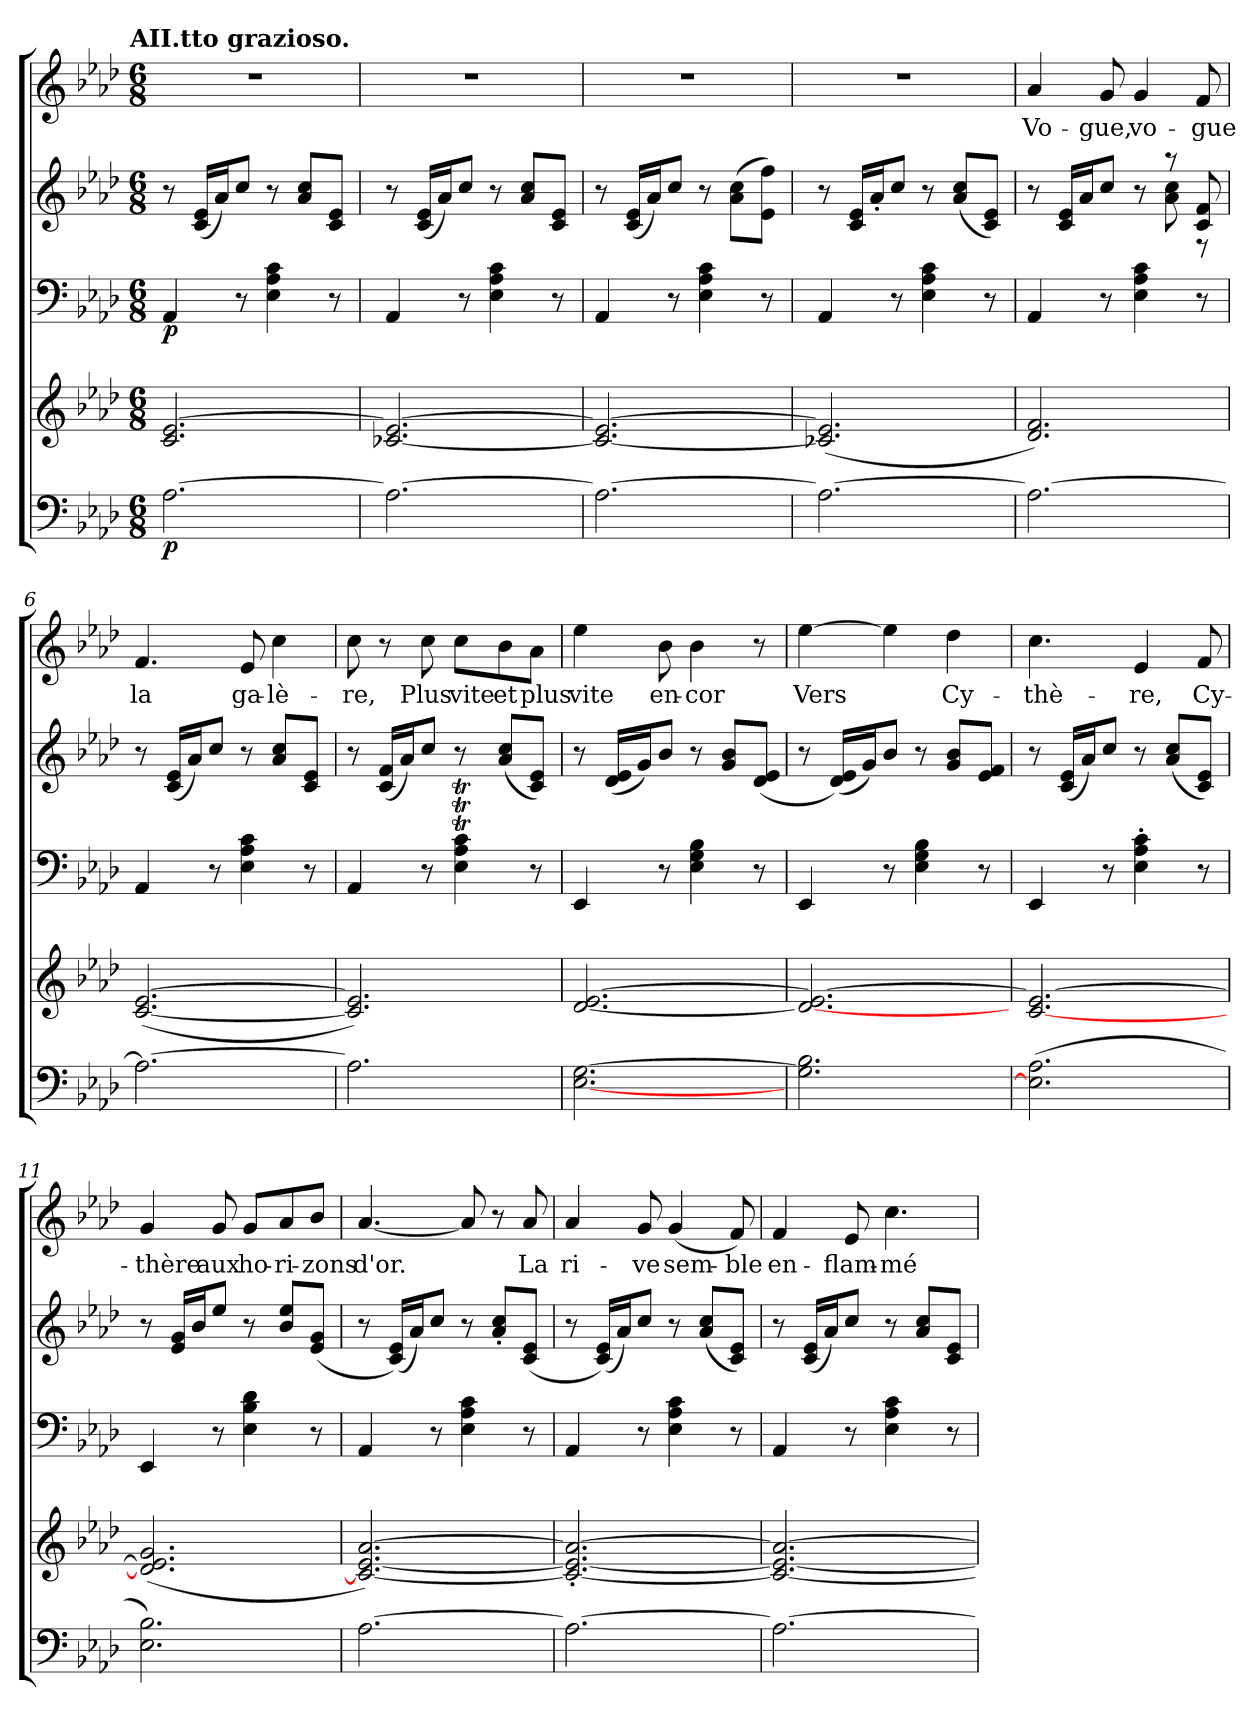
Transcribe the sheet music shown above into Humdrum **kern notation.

**kern	**dynam	**kern	**kern	**dynam	**kern	**kern	**text
*part5	*part5	*part4	*part3	*part3	*part2	*part1	*part1
*staff5	*staff5	*staff4	*staff3	*staff3	*staff2	*staff1	*staff1
*clefF4	*	*clefG2	*clefF4	*	*clefG2	*clefG2	*
*k[b-e-a-d-]	*	*k[b-e-a-d-]	*k[b-e-a-d-]	*	*k[b-e-a-d-]	*k[b-e-a-d-]	*
*A-:	*	*A-:	*A-:	*	*A-:	*A-:	*
!!LO:TX:omd:t=AII.tto grazioso.
*M6/8	*	*M6/8	*M6/8	*	*M6/8	*M6/8	*
=1	=1	=1	=1	=1	=1	=1	=1
[2.A-\	p	2.c/ [2.e-/	4AA-/	p	8r	2.r	.
.	.	.	.	.	(16c/ 16e-/LL	.	.
.	.	.	.	.	16a-/J)	.	.
.	.	.	8r	.	8cc/J	.	.
.	.	.	4E-\ 4A-\ 4c\	.	8r	.	.
.	.	.	.	.	8a-/ 8cc/L	.	.
.	.	.	8r	.	8c/ 8e-/J	.	.
=2	=2	=2	=2	=2	=2	=2	=2
2.A-\_	.	[2.c-X/ 2.e-_/	4AA-/	.	8r	2.r	.
.	.	.	.	.	(16c/ 16e-/LL	.	.
.	.	.	.	.	16a-/J)	.	.
.	.	.	8r	.	8cc/J	.	.
.	.	.	4E-\ 4A-\ 4c\	.	8r	.	.
.	.	.	.	.	8a-/ 8cc/L	.	.
.	.	.	8r	.	8c/ 8e-/J	.	.
=3	=3	=3	=3	=3	=3	=3	=3
2.A-\_	.	2.c-_/ 2.e-_/	4AA-/	.	8r	2.r	.
.	.	.	.	.	(16c/ 16e-/LL	.	.
.	.	.	.	.	16a-/J)	.	.
.	.	.	8r	.	8cc/J	.	.
.	.	.	4E-\ 4A-\ 4c\	.	8r	.	.
.	.	.	.	.	(8a-\ 8cc\L	.	.
.	.	.	8r	.	8e-\ 8ff\J)	.	.
=4	=4	=4	=4	=4	=4	=4	=4
2.A-\_	.	(2.c-X]/ 2.e-]/	4AA-/	.	8r	2.r	.
.	.	.	.	.	16c/ 16e-/LL	.	.
.	.	.	.	.	16a-'/J	.	.
.	.	.	8r	.	8cc/J	.	.
.	.	.	4E-\ 4A-\ 4c\	.	8r	.	.
.	.	.	.	.	(8a-/ 8cc/L	.	.
.	.	.	8r	.	8c/ 8e-/J)	.	.
!!LO:LB:g=z
=5	=5	=5	=5	=5	=5	=5	=5
*	*	*	*	*	*^	*	*
2.A-\_	.	2.d-/ 2.f/)	4AA-/	.	8r	4.ryy	4a-/	Vo-
.	.	.	.	.	16c/ 16e-/LL	.	.	.
.	.	.	.	.	16a-/J	.	.	.
.	.	.	8r	.	8cc/J	.	8g/	-gue,
.	.	.	4E-\ 4A-\ 4c\	.	8r	8ryy	4g/	vo-
.	.	.	.	.	8r	8a-\ 8cc\	.	.
.	.	.	8r	.	8c/ 8f/	8r	8f/	-gue
*	*	*	*	*	*v	*v	*	*
=6	=6	=6	=6	=6	=6	=6	=6
2.A-\_	.	([2.c/ [2.e-/	4AA-/	.	8r	4.f/	la
.	.	.	.	.	(16c/ 16e-/LL	.	.
.	.	.	.	.	16a-/J)	.	.
.	.	.	8r	.	8cc/J	.	.
.	.	.	4E-\ 4A-\ 4c\	.	8r	8e-/	ga-
.	.	.	.	.	8a-/ 8cc/L	4cc\	-lè-
.	.	.	8r	.	8c/ 8e-/J	.	.
=7	=7	=7	=7	=7	=7	=7	=7
2.A-\]	.	2.c]/ 2.e-]/)	4AA-/	.	8r	8cc\	-re,
.	.	.	.	.	(16c/ 16f/LL	8r	.
.	.	.	.	.	16a-/J)	.	.
.	.	.	8r	.	8cc/J	8cc\	Plus
.	.	.	4E-T\ 4A-T\ 4cT\	.	8r	8cc\L	vite
.	.	.	.	.	(8a-/ 8cc/L	8b-\	et
.	.	.	8r	.	8c/ 8e-/J)	8a-\J	plus
=8	=8	=8	=8	=8	=8	=8	=8
[2.E-\ [2.G\	.	[2.d-/ [2.e-/	4EE-/	.	8r	4ee-\	vite
.	.	.	.	.	(16d-/ 16e-/LL	.	.
.	.	.	.	.	16g/J)	.	.
.	.	.	8r	.	8b-/J	8b-\	en-
.	.	.	4E-\ 4G\ 4B-\	.	8r	4b-\	-cor
.	.	.	.	.	8g/ 8b-/L	.	.
.	.	.	8r	.	(8d-/ 8e-/J	8r	.
=9	=9	=9	=9	=9	=9	=9	=9
2.G]\ 2.B-\	.	2.d-_/ 2.e-_/	4EE-/	.	8r	[4ee-\	Vers
.	.	.	.	.	(16d-/ 16e-/LL)	.	.
.	.	.	.	.	16g/J)	.	.
.	.	.	8r	.	8b-/J	4ee-\]	.
.	.	.	4E-\ 4G\ 4B-\	.	8r	.	.
.	.	.	.	.	8g/ 8b-/L	4dd-\	Cy-
.	.	.	8r	.	8e-/ 8f/J	.	.
!!LO:PB:g=z
=10	=10	=10	=10	=10	=10	=10	=10
(2.E-]\ 2.A-\	.	[2.c/ 2.e-_/	4EE-/	.	8r	4.cc\	-thè-
.	.	.	.	.	(16c/ 16e-/LL	.	.
.	.	.	.	.	16a-/J)	.	.
.	.	.	8r	.	8cc/J	.	.
.	.	.	4E-'\ 4A-'\ 4c'\	.	8r	4e-/	-re,
.	.	.	.	.	(8a-/ 8cc/L	.	.
.	.	.	8r	.	8c/ 8e-/J)	8f/	Cy-
=11	=11	=11	=11	=11	=11	=11	=11
2.E-\ 2.B-\)	.	(2.d-]/ 2.e-]/ 2.g/	4EE-/	.	8r	4g/	-thère
.	.	.	.	.	16e-/ 16g/LL	.	.
.	.	.	.	.	16b-/J	.	.
.	.	.	8r	.	8ee-/J	8g/	aux
.	.	.	4E-\ 4B-\ 4d-\	.	8r	8g/L	ho-
.	.	.	.	.	8b-/ 8ee-/L	8a-/	-ri-
.	.	.	8r	.	(8e-/ 8g/J	8b-/J	-zons
=12	=12	=12	=12	=12	=12	=12	=12
[2.A-\	.	2.c_/ [2.e-/ [2.a-/)	4AA-/	.	8r	[4.a-/	d'or.
.	.	.	.	.	(16c/ 16e-/LL)	.	.
.	.	.	.	.	16a-/J)	.	.
.	.	.	8r	.	8cc/J	.	.
.	.	.	4E-\ 4A-\ 4c\	.	8r	8a-/]	.
.	.	.	.	.	8a-'/ 8cc'/L	8r	.
.	.	.	8r	.	(8c/ 8e-/J	8a-/	La
=13	=13	=13	=13	=13	=13	=13	=13
2.A-\_	.	2.c_'/ 2.e-_'/ 2.a-_'/	4AA-/	.	8r	4a-/	ri-
.	.	.	.	.	(16c/ 16e-/LL)	.	.
.	.	.	.	.	16a-/J)	.	.
.	.	.	8r	.	8cc/J	8g/	-ve
.	.	.	4E-\ 4A-\ 4c\	.	8r	(4g/	sem-
.	.	.	.	.	(8a-/ 8cc/L	.	.
.	.	.	8r	.	8c/ 8e-/J)	8f/)	-ble
=14	=14	=14	=14	=14	=14	=14	=14
2.A-\_	.	2.c_/ 2.e-_/ 2.a-_/	4AA-/	.	8r	4f/	en-
.	.	.	.	.	(16c/ 16e-/LL	.	.
.	.	.	.	.	16a-/J)	.	.
.	.	.	8r	.	8cc/J	8e-/	-flam-
.	.	.	4E-\ 4A-\ 4c\	.	8r	4.cc\	-mé-
.	.	.	.	.	8a-/ 8cc/L	.	.
.	.	.	8r	.	8c/ 8e-/J	.	.
=	=	=	=	=	=	=	=
*-	*-	*-	*-	*-	*-	*-	*-
